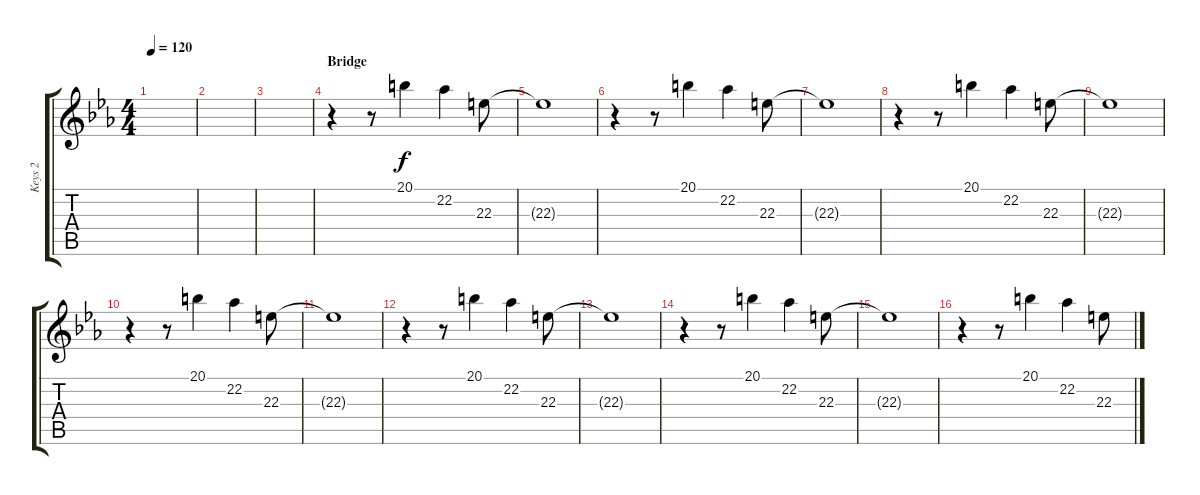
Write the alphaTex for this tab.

\track ("Keys 2" "Keys 2") {instrument vibraphone}
\staff {score tabs}
\tuning (Eb4 Bb3 Gb3 Db3 Ab2 Db2) {hide}
\ts (4 4)
\tempo 120
\clef g2
\ks eb
|
|
|
\section ("" "Bridge")
r.4 r.8 20.1.4 22.2.4 22.3.8 |
22.3{t}.1 |
r.4 r.8 20.1.4 22.2.4 22.3.8 |
22.3{t}.1 |
r.4 r.8 20.1.4 22.2.4 22.3.8 |
22.3{t}.1 |
r.4 r.8 20.1.4 22.2.4 22.3.8 |
22.3{t}.1 |
r.4 r.8 20.1.4 22.2.4 22.3.8 |
22.3{t}.1 |
r.4 r.8 20.1.4 22.2.4 22.3.8 |
22.3{t}.1 |
r.4 r.8 20.1.4 22.2.4 22.3.8
